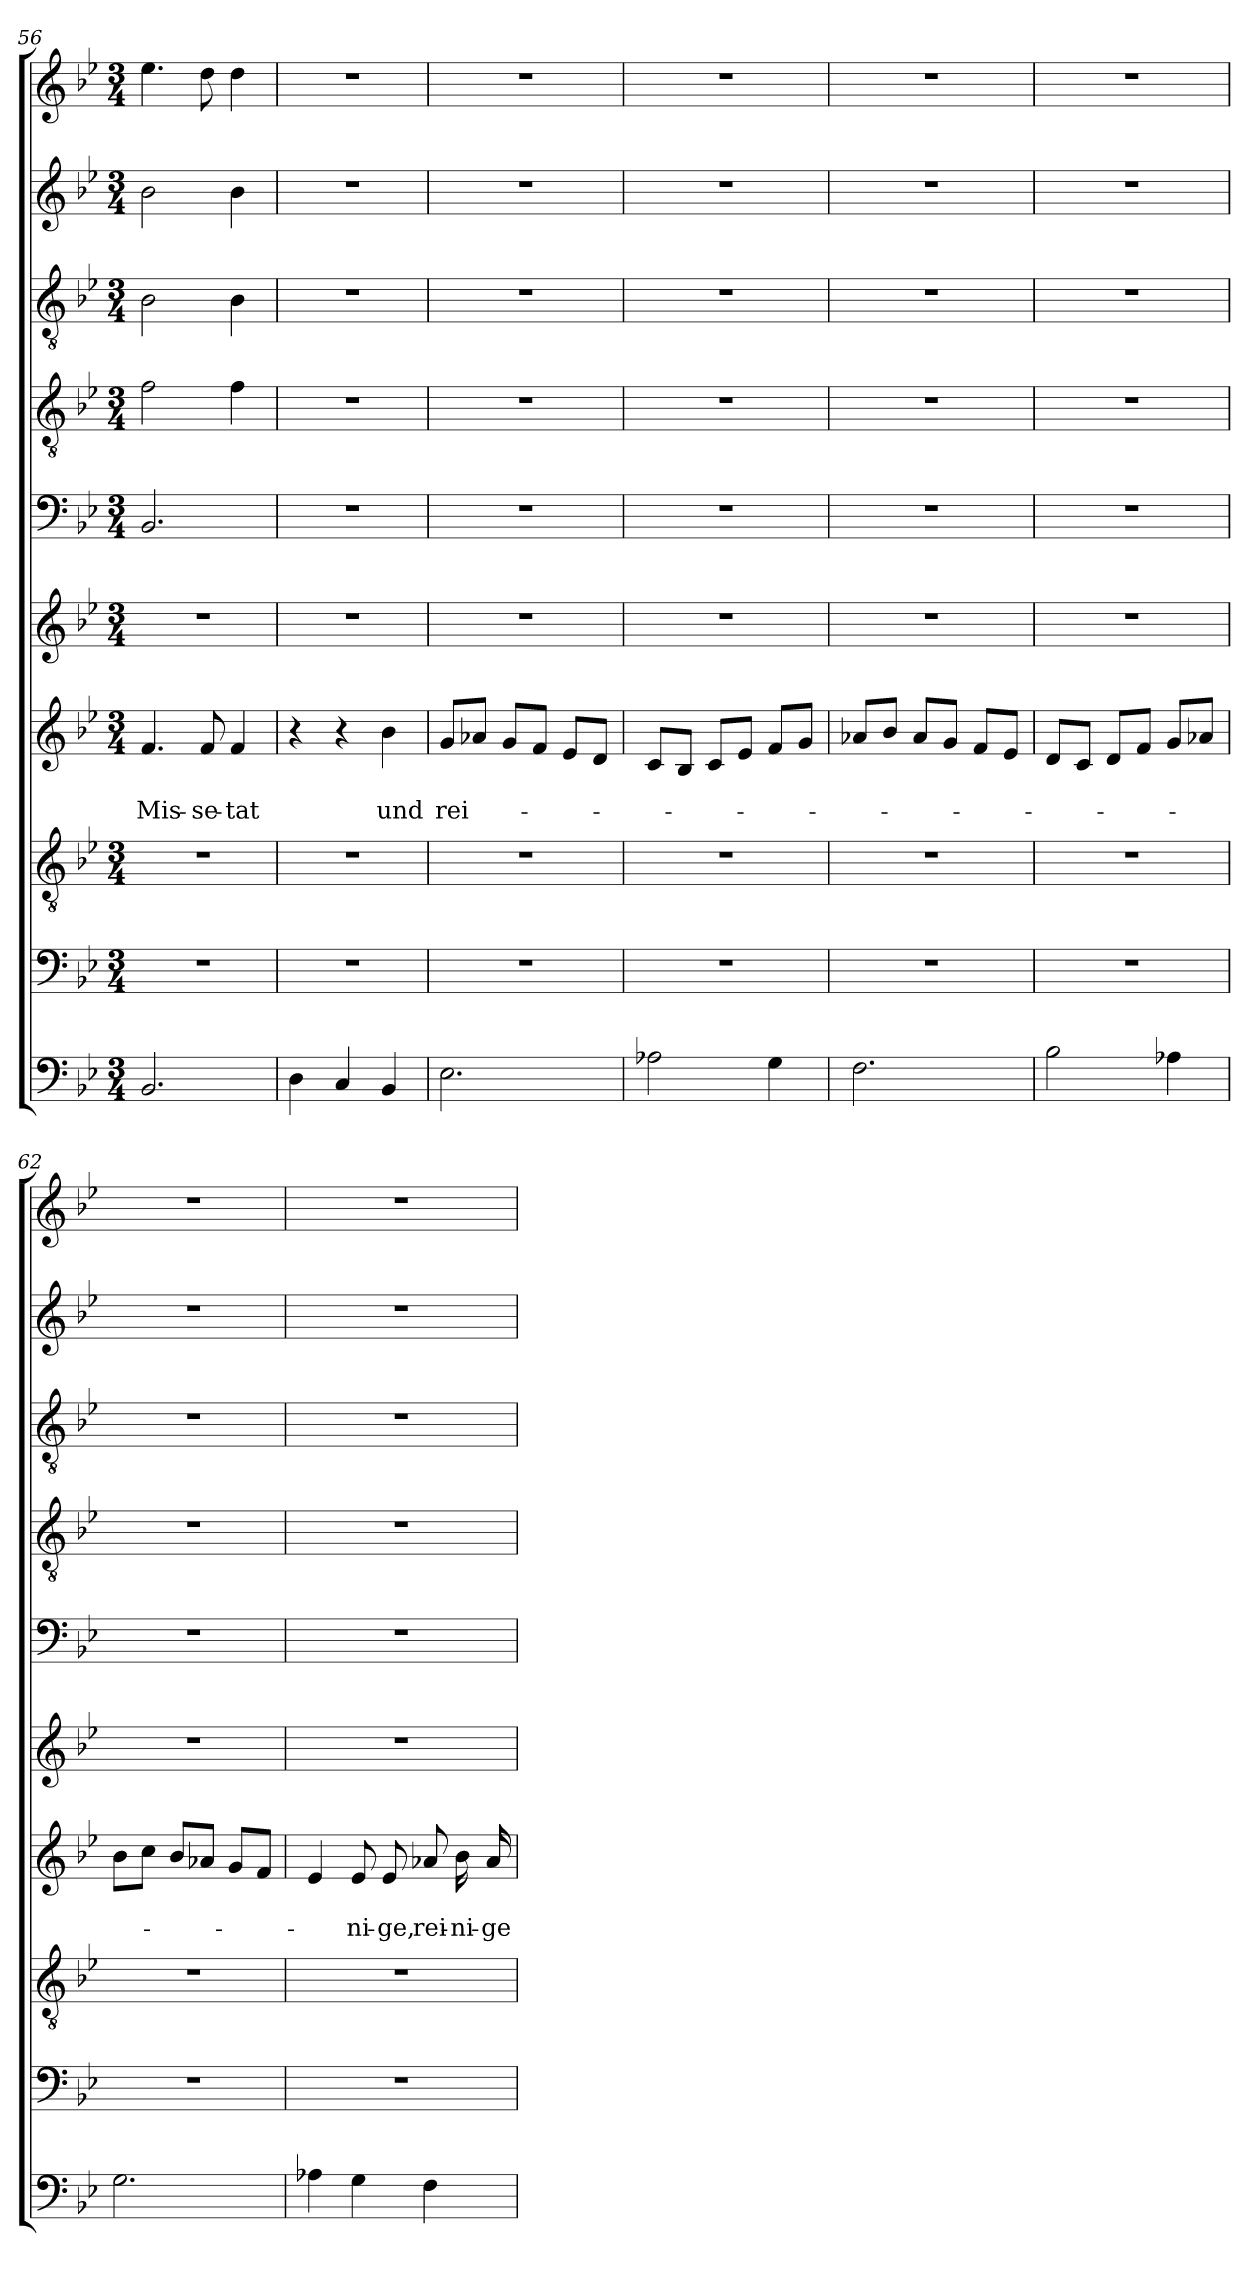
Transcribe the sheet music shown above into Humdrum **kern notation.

**kern	**kern	**kern	**kern	**text	**text	**kern	**kern	**kern	**kern	**kern	**kern
*part10	*part9	*part8	*part7	*part7	*part7	*part6	*part5	*part4	*part3	*part2	*part1
*staff10	*staff9	*staff8	*staff7	*staff7	*staff7	*staff6	*staff5	*staff4	*staff3	*staff2	*staff1
*clefF4	*clefF4	*clefGv2	*clefG2	*	*	*clefG2	*clefF4	*clefGv2	*clefGv2	*clefG2	*clefG2
*k[b-e-]	*k[b-e-]	*k[b-e-]	*k[b-e-]	*	*	*k[b-e-]	*k[b-e-]	*k[b-e-]	*k[b-e-]	*k[b-e-]	*k[b-e-]
*g:	*g:	*g:	*g:	*	*	*g:	*g:	*g:	*g:	*g:	*g:
*M3/4	*M3/4	*M3/4	*M3/4	*	*	*M3/4	*M3/4	*M3/4	*M3/4	*M3/4	*M3/4
=56	=56	=56	=56	=56	=56	=56	=56	=56	=56	=56	=56
2.BB-/	2.r	2.r	4.f/	.	Mis-	2.r	2.BB-/	2f\	2B-\	2b-\	4.ee-\
.	.	.	8f/	.	-se-	.	.	.	.	.	8dd\
.	.	.	4f/	.	-tat	.	.	4f\	4B-\	4b-\	4dd\
=57	=57	=57	=57	=57	=57	=57	=57	=57	=57	=57	=57
4D\	2.r	2.r	4r	.	.	2.r	2.r	2.r	2.r	2.r	2.r
4C/	.	.	4r	.	.	.	.	.	.	.	.
4BB-/	.	.	4b-\	.	und	.	.	.	.	.	.
=58	=58	=58	=58	=58	=58	=58	=58	=58	=58	=58	=58
2.E-\	2.r	2.r	8g/L	.	rei-	2.r	2.r	2.r	2.r	2.r	2.r
.	.	.	8a-X/J	.	.	.	.	.	.	.	.
.	.	.	8g/L	.	.	.	.	.	.	.	.
.	.	.	8f/J	.	.	.	.	.	.	.	.
.	.	.	8e-/L	.	.	.	.	.	.	.	.
.	.	.	8d/J	.	.	.	.	.	.	.	.
=59	=59	=59	=59	=59	=59	=59	=59	=59	=59	=59	=59
2A-X\	2.r	2.r	8c/L	.	.	2.r	2.r	2.r	2.r	2.r	2.r
.	.	.	8B-/J	.	.	.	.	.	.	.	.
.	.	.	8c/L	.	.	.	.	.	.	.	.
.	.	.	8e-/J	.	.	.	.	.	.	.	.
4G\	.	.	8f/L	.	.	.	.	.	.	.	.
.	.	.	8g/J	.	.	.	.	.	.	.	.
=60	=60	=60	=60	=60	=60	=60	=60	=60	=60	=60	=60
2.F\	2.r	2.r	8a-X/L	.	.	2.r	2.r	2.r	2.r	2.r	2.r
.	.	.	8b-/J	.	.	.	.	.	.	.	.
.	.	.	8a-/L	.	.	.	.	.	.	.	.
.	.	.	8g/J	.	.	.	.	.	.	.	.
.	.	.	8f/L	.	.	.	.	.	.	.	.
.	.	.	8e-/J	.	.	.	.	.	.	.	.
=61	=61	=61	=61	=61	=61	=61	=61	=61	=61	=61	=61
2B-\	2.r	2.r	8d/L	.	.	2.r	2.r	2.r	2.r	2.r	2.r
.	.	.	8c/J	.	.	.	.	.	.	.	.
.	.	.	8d/L	.	.	.	.	.	.	.	.
.	.	.	8f/J	.	.	.	.	.	.	.	.
4A-X\	.	.	8g/L	.	.	.	.	.	.	.	.
.	.	.	8a-X/J	.	.	.	.	.	.	.	.
!!LO:PB:g=z
=62	=62	=62	=62	=62	=62	=62	=62	=62	=62	=62	=62
2.G\	2.r	2.r	8b-\L	.	.	2.r	2.r	2.r	2.r	2.r	2.r
.	.	.	8cc\J	.	.	.	.	.	.	.	.
.	.	.	8b-/L	.	.	.	.	.	.	.	.
.	.	.	8a-X/J	.	.	.	.	.	.	.	.
.	.	.	8g/L	.	.	.	.	.	.	.	.
.	.	.	8f/J	.	.	.	.	.	.	.	.
=63	=63	=63	=63	=63	=63	=63	=63	=63	=63	=63	=63
4A-X\	2.r	2.r	4e-/	.	.	2.r	2.r	2.r	2.r	2.r	2.r
4G\	.	.	8e-/	.	-ni-	.	.	.	.	.	.
.	.	.	8e-/	.	-ge,	.	.	.	.	.	.
4F\	.	.	8a-X/	.	rei-	.	.	.	.	.	.
.	.	.	16b-\	.	-ni-	.	.	.	.	.	.
.	.	.	16a-/	.	-ge	.	.	.	.	.	.
=	=	=	=	=	=	=	=	=	=	=	=
*-	*-	*-	*-	*-	*-	*-	*-	*-	*-	*-	*-
